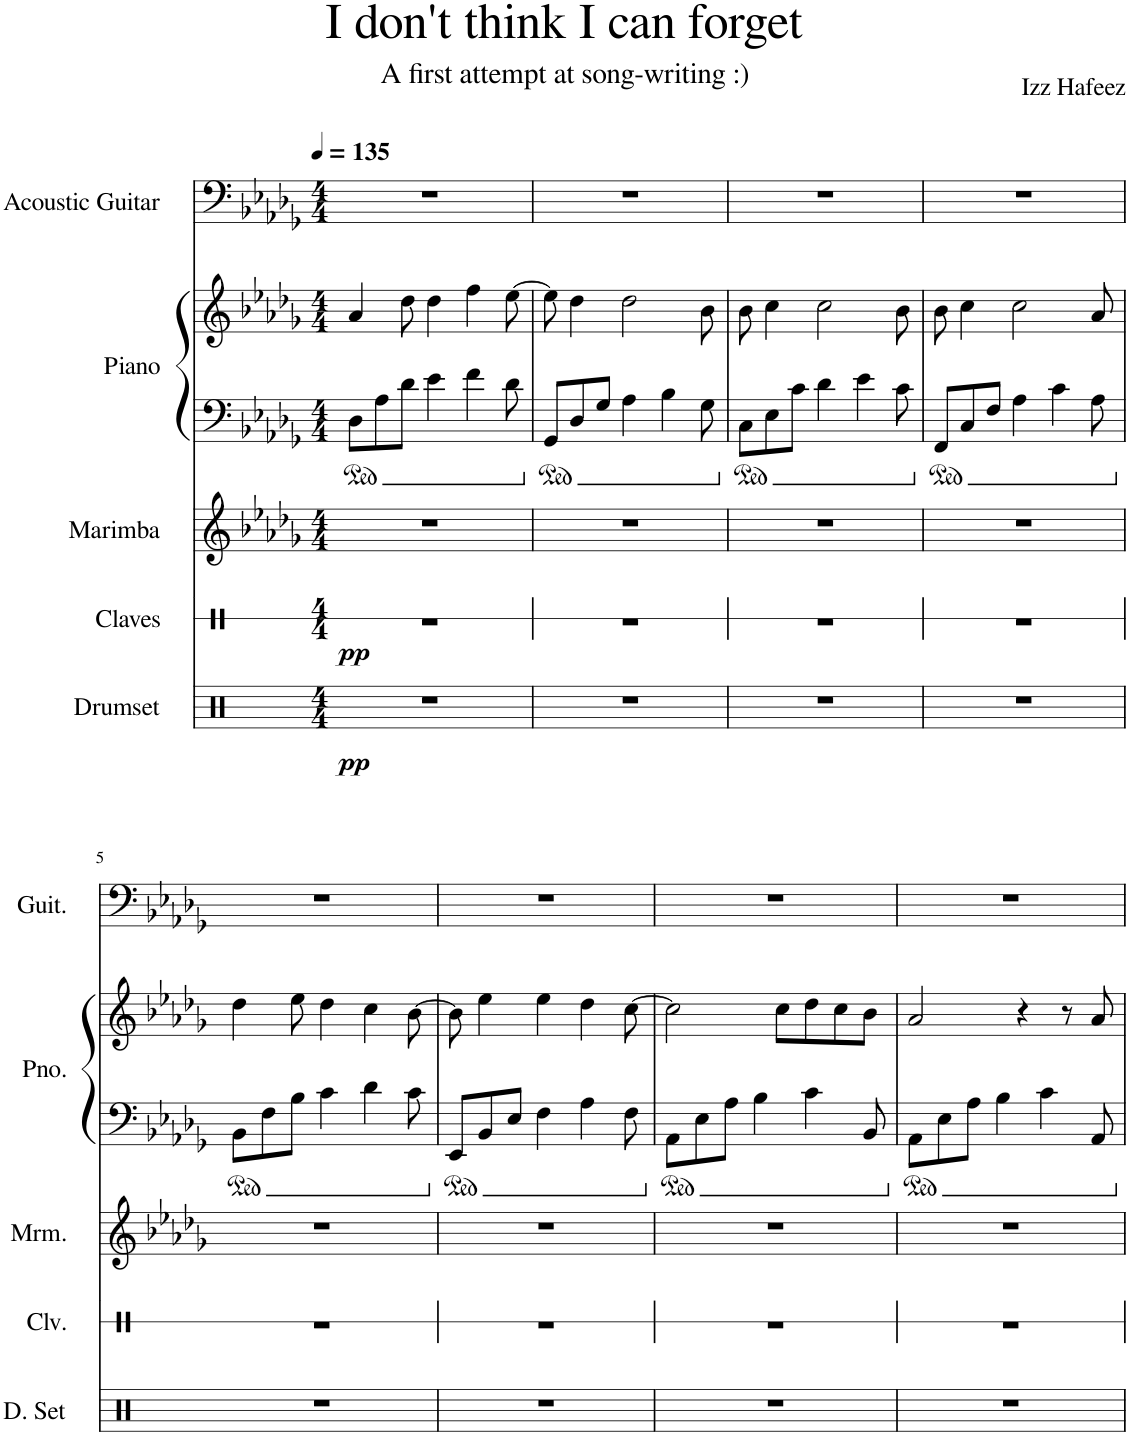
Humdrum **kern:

**kern	**dynam	**kern	**dynam	**kern	**kern	**kern	**kern
*part5	*part5	*part4	*part4	*part3	*part2	*part2	*part1
*staff6	*staff6	*staff5	*staff5	*staff4	*staff3	*staff2	*staff1
*I"Drumset	*	*I"Claves	*	*I"Marimba	*I"Piano	*	*I"Acoustic Guitar
*I'D. Set	*	*I'Clv.	*	*I'Mrm.	*I'Pno.	*	*I'Guit.
*	*	*stria1	*	*	*	*	*
*clefX	*	*clefX	*	*clefG2	*clefF4	*clefG2	*clefF4
*k[]	*	*k[]	*	*k[b-e-a-d-g-]	*k[b-e-a-d-g-]	*k[b-e-a-d-g-]	*k[b-e-a-d-g-]
*M4/4	*	*M4/4	*	*M4/4	*M4/4	*M4/4	*M4/4
*MM135	*	*MM135	*	*MM135	*MM135	*MM135	*MM135
=1	=1	=1	=1	=1	=1	=1	=1
!	!LO:DY:b	!	!LO:DY:b	!	!	!	!
1r	pp	1r	pp	1r	8D-\L	4a-/	1r
.	.	.	.	.	8A-\	.	.
.	.	.	.	.	8d-\J	8dd-\	.
.	.	.	.	.	4e-\	4dd-\	.
.	.	.	.	.	4f\	4ff\	.
.	.	.	.	.	8d-\	[8ee-\	.
=2	=2	=2	=2	=2	=2	=2	=2
1r	.	1r	.	1r	8GG-/L	8ee-\]	1r
.	.	.	.	.	8D-/	4dd-\	.
.	.	.	.	.	8G-/J	.	.
.	.	.	.	.	4A-\	2dd-\	.
.	.	.	.	.	4B-\	.	.
.	.	.	.	.	8G-\	8b-\	.
=3	=3	=3	=3	=3	=3	=3	=3
1r	.	1r	.	1r	8C\L	8b-\	1r
.	.	.	.	.	8E-\	4cc\	.
.	.	.	.	.	8c\J	.	.
.	.	.	.	.	4d-\	2cc\	.
.	.	.	.	.	4e-\	.	.
.	.	.	.	.	8c\	8b-\	.
=4	=4	=4	=4	=4	=4	=4	=4
1r	.	1r	.	1r	8FF/L	8b-\	1r
.	.	.	.	.	8C/	4cc\	.
.	.	.	.	.	8F/J	.	.
.	.	.	.	.	4A-\	2cc\	.
.	.	.	.	.	4c\	.	.
.	.	.	.	.	8A-\	8a-/	.
!!LO:LB:g=z
=5	=5	=5	=5	=5	=5	=5	=5
1r	.	1r	.	1r	8BB-\L	4dd-\	1r
.	.	.	.	.	8F\	.	.
.	.	.	.	.	8B-\J	8ee-\	.
.	.	.	.	.	4c\	4dd-\	.
.	.	.	.	.	4d-\	4cc\	.
.	.	.	.	.	8c\	[8b-\	.
=6	=6	=6	=6	=6	=6	=6	=6
1r	.	1r	.	1r	8EE-/L	8b-\]	1r
.	.	.	.	.	8BB-/	4ee-\	.
.	.	.	.	.	8E-/J	.	.
.	.	.	.	.	4F\	4ee-\	.
.	.	.	.	.	4A-\	4dd-\	.
.	.	.	.	.	8F\	[8cc\	.
=7	=7	=7	=7	=7	=7	=7	=7
1r	.	1r	.	1r	8AA-\L	2cc\]	1r
.	.	.	.	.	8E-\	.	.
.	.	.	.	.	8A-\J	.	.
.	.	.	.	.	4B-\	.	.
.	.	.	.	.	.	8cc\L	.
.	.	.	.	.	4c\	8dd-\	.
.	.	.	.	.	.	8cc\	.
.	.	.	.	.	8BB-/	8b-\J	.
=8	=8	=8	=8	=8	=8	=8	=8
1r	.	1r	.	1r	8AA-\L	2a-/	1r
.	.	.	.	.	8E-\	.	.
.	.	.	.	.	8A-\J	.	.
.	.	.	.	.	4B-\	.	.
.	.	.	.	.	.	4r	.
.	.	.	.	.	4c\	.	.
.	.	.	.	.	.	8r	.
.	.	.	.	.	8AA-/	8a-/	.
=	=	=	=	=	=	=	=
*-	*-	*-	*-	*-	*-	*-	*-
